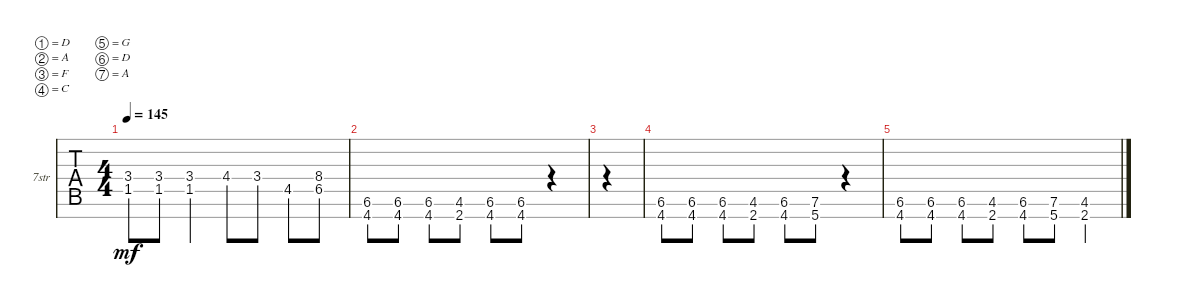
\bracketExtendMode groupsimilarinstruments
\firstSystemTrackNameOrientation horizontal
\otherSystemsTrackNameOrientation horizontal
\track ("7str" "7str") {defaultSystemsLayout 4 solo instrument overdrivenguitar}
\staff {tabs}
\tuning (D4 A3 F3 C3 G2 D2 A1)
\ts (4 4)
\tempo 145
\clef g2
\scale
0.967927
\ks bb
(1.5{acc b} 3.4{acc forcenatural}).8{dy mf} (1.5{acc b} 3.4{acc forcenatural}).8 (1.5{acc b} 3.4{acc forcenatural}).4 4.4{acc #}.8 3.4{acc forcenatural}.8 4.5{acc #}.8 (6.5{acc b} 8.4{acc b}).8 |
\scale
1.19717 (4.7{acc b} 6.6{acc b}).8 (4.7{acc b} 6.6{acc b}).8 (4.7{acc b} 6.6{acc b}).8 (2.7{acc #} 4.6{acc b}).8 (4.7{acc b} 6.6{acc b}).8 (4.7{acc b} 6.6{acc b}).8 r.4 |
\scale
0.911951 |
\scale
0.911951 (4.7{acc b} 6.6{acc b}).8 (4.7{acc b} 6.6{acc b}).8 (4.7{acc b} 6.6{acc b}).8 (2.7{acc #} 4.6{acc b}).8 (4.7{acc b} 6.6{acc b}).8 (5.7{acc forcenatural} 7.6{acc forcenatural}).8 r.4 |
\scale
0.978927 (4.7{acc b} 6.6{acc b}).8 (4.7{acc b} 6.6{acc b}).8 (4.7{acc b} 6.6{acc b}).8 (2.7{acc #} 4.6{acc b}).8 (4.7{acc b} 6.6{acc b}).8 (5.7{acc forcenatural} 7.6{acc forcenatural}).8 (2.7{acc #} 4.6{acc b}).4
